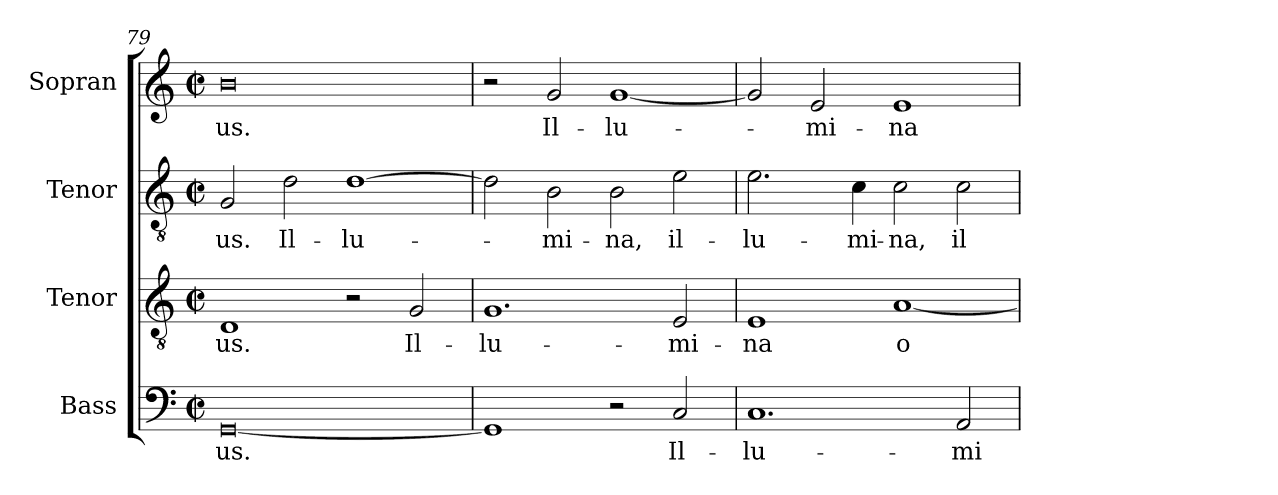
**kern	**text	**kern	**text	**kern	**text	**kern	**text
*part4	*part4	*part3	*part3	*part2	*part2	*part1	*part1
*staff4	*staff4	*staff3	*staff3	*staff2	*staff2	*staff1	*staff1
*I"Bass	*	*I"Tenor	*	*I"Tenor	*	*I"Sopran	*
*	*	*I'Tenor	*	*	*	*	*
*clefF4	*	*clefGv2	*	*clefGv2	*	*clefG2	*
*	*	*ITrd7c12	*	*ITrd7c12	*	*	*
*k[]	*	*k[]	*	*k[]	*	*k[]	*
*M2/2	*	*M2/2	*	*M2/2	*	*M2/2	*
*met(c|)	*	*met(c|)	*	*met(c|)	*	*met(c|)	*
=79	=79	=79	=79	=79	=79	=79	=79
!	!LO:LY:b:color=#000000	!	!	!	!	!	!
!	!	!	!LO:LY:b:color=#000000	!	!	!	!
!	!	!	!	!	!LO:LY:b:color=#000000	!	!
!	!	!	!	!	!	!	!LO:LY:b:color=#000000
[<0GGi	-us.	1DDi	-us.	2GGi/	-us.	0bi	-us.
!	!	!	!	!	!LO:LY:b:color=#000000	!	!
.	.	.	.	2Di\	Il-	.	.
!	!	!	!	!	!LO:LY:b:color=#000000	!	!
.	.	2r	.	[>1Di	-lu-	.	.
!	!	!	!LO:LY:b:color=#000000	!	!	!	!
.	.	2GGi/	Il-	.	.	.	.
=80	=80	=80	=80	=80	=80	=80	=80
!	!	!	!LO:LY:b:color=#000000	!	!	!	!
1GGi]	.	1.GGi	-lu-	2Di\]	.	2r	.
!	!	!	!	!	!LO:LY:b:color=#000000	!	!
!	!	!	!	!	!	!	!LO:LY:b:color=#000000
.	.	.	.	2BBi\	-mi-	2gi/	Il-
!	!	!	!	!	!LO:LY:b:color=#000000	!	!
!	!	!	!	!	!	!	!LO:LY:b:color=#000000
2r	.	.	.	2BBi\	-na,	[<1gi	-lu-
!	!LO:LY:b:color=#000000	!	!	!	!	!	!
!	!	!	!LO:LY:b:color=#000000	!	!	!	!
!	!	!	!	!	!LO:LY:b:color=#000000	!	!
2Ci/	Il-	2EEi/	-mi-	2Ei\	il-	.	.
=81	=81	=81	=81	=81	=81	=81	=81
!	!LO:LY:b:color=#000000	!	!	!	!	!	!
!	!	!	!LO:LY:b:color=#000000	!	!	!	!
!	!	!	!	!	!LO:LY:b:color=#000000	!	!
1.Ci	-lu-	1EEi	-na	2.Ei\	-lu-	2gi/]	.
!	!	!	!	!	!	!	!LO:LY:b:color=#000000
.	.	.	.	.	.	2ei/	-mi-
!	!	!	!	!	!LO:LY:b:color=#000000	!	!
.	.	.	.	4Ci\	-mi-	.	.
!	!	!	!LO:LY:b:color=#000000	!	!	!	!
!	!	!	!	!	!LO:LY:b:color=#000000	!	!
!	!	!	!	!	!	!	!LO:LY:b:color=#000000
.	.	[<1AAi	o-	2Ci\	-na,	1ei	-na
!	!LO:LY:b:color=#000000	!	!	!	!	!	!
!	!	!	!	!	!LO:LY:b:color=#000000	!	!
2AAi/	-mi-	.	.	2Ci\	il-	.	.
=	=	=	=	=	=	=	=
*-	*-	*-	*-	*-	*-	*-	*-
